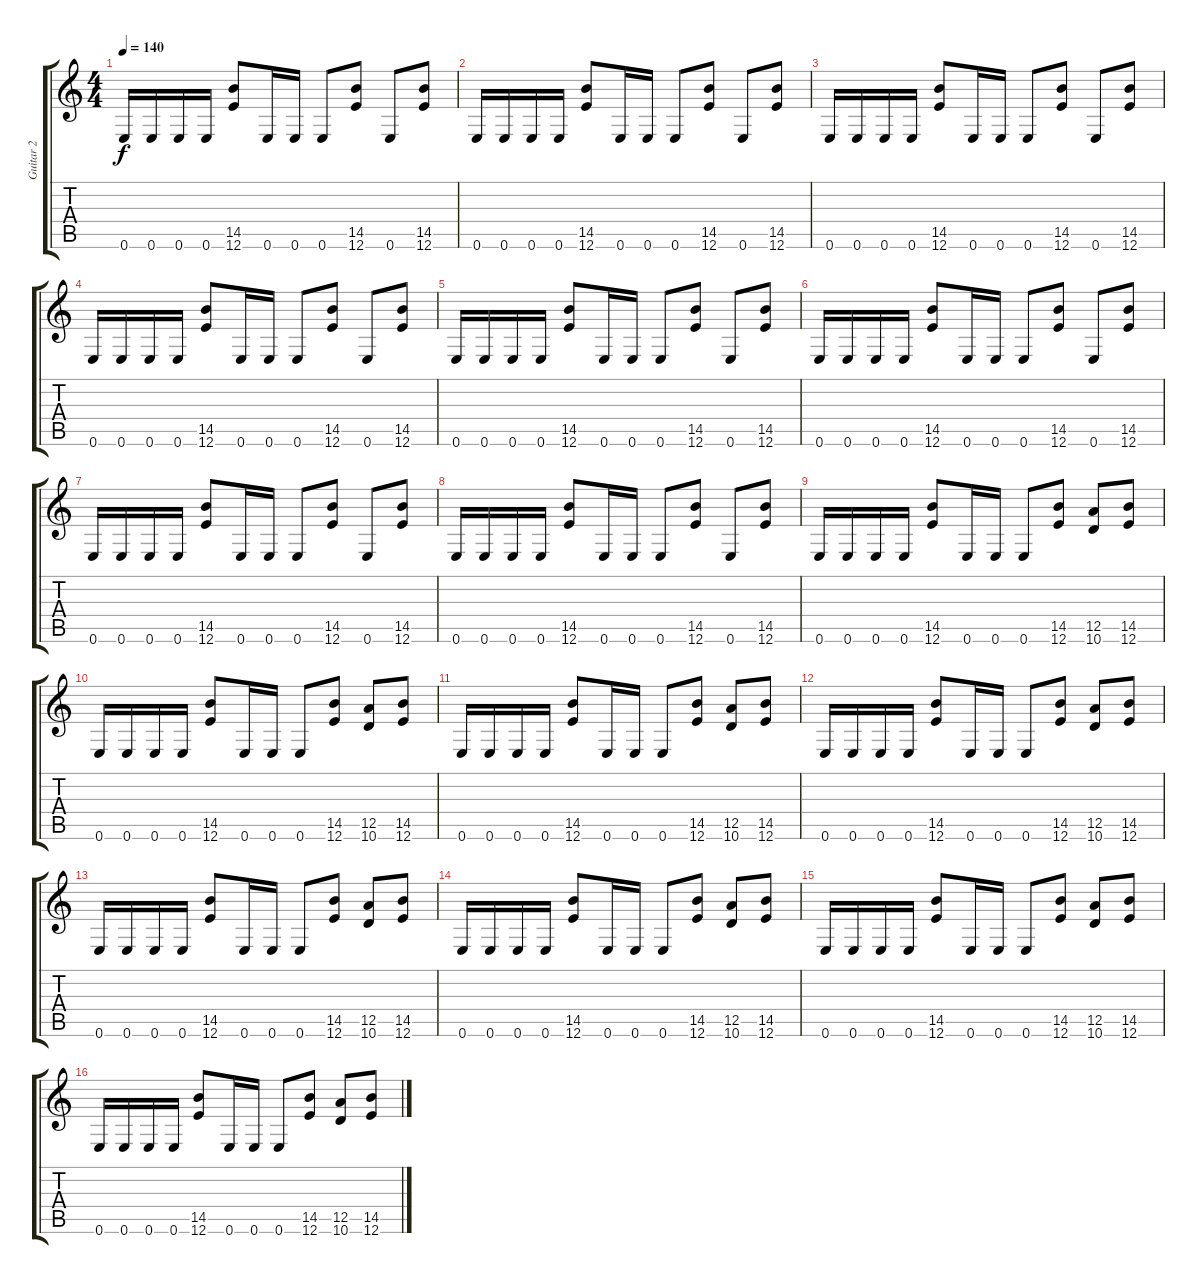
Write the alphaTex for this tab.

\track ("Guitar 2" "Guitar 2") {instrument overdrivenguitar}
\staff {score tabs}
\tuning (E4 B3 G3 D3 A2 E2) {hide}
\ts (4 4)
\tempo 140
\clef g2
\ks c
0.6.16{dy f} 0.6.16 0.6.16 0.6.16 (14.5 12.6).8 0.6.16 0.6.16 0.6.8 (14.5 12.6).8 0.6.8 (14.5 12.6).8 |
0.6.16 0.6.16 0.6.16 0.6.16 (14.5 12.6).8 0.6.16 0.6.16 0.6.8 (14.5 12.6).8 0.6.8 (14.5 12.6).8 |
0.6.16 0.6.16 0.6.16 0.6.16 (14.5 12.6).8 0.6.16 0.6.16 0.6.8 (14.5 12.6).8 0.6.8 (14.5 12.6).8 |
0.6.16 0.6.16 0.6.16 0.6.16 (14.5 12.6).8 0.6.16 0.6.16 0.6.8 (14.5 12.6).8 0.6.8 (14.5 12.6).8 |
0.6.16 0.6.16 0.6.16 0.6.16 (14.5 12.6).8 0.6.16 0.6.16 0.6.8 (14.5 12.6).8 0.6.8 (14.5 12.6).8 |
0.6.16 0.6.16 0.6.16 0.6.16 (14.5 12.6).8 0.6.16 0.6.16 0.6.8 (14.5 12.6).8 0.6.8 (14.5 12.6).8 |
0.6.16 0.6.16 0.6.16 0.6.16 (14.5 12.6).8 0.6.16 0.6.16 0.6.8 (14.5 12.6).8 0.6.8 (14.5 12.6).8 |
0.6.16 0.6.16 0.6.16 0.6.16 (14.5 12.6).8 0.6.16 0.6.16 0.6.8 (14.5 12.6).8 0.6.8 (14.5 12.6).8 |
0.6.16 0.6.16 0.6.16 0.6.16 (14.5 12.6).8 0.6.16 0.6.16 0.6.8 (14.5 12.6).8 (12.5 10.6).8 (14.5 12.6).8 |
0.6.16 0.6.16 0.6.16 0.6.16 (14.5 12.6).8 0.6.16 0.6.16 0.6.8 (14.5 12.6).8 (12.5 10.6).8 (14.5 12.6).8 |
0.6.16 0.6.16 0.6.16 0.6.16 (14.5 12.6).8 0.6.16 0.6.16 0.6.8 (14.5 12.6).8 (12.5 10.6).8 (14.5 12.6).8 |
0.6.16 0.6.16 0.6.16 0.6.16 (14.5 12.6).8 0.6.16 0.6.16 0.6.8 (14.5 12.6).8 (12.5 10.6).8 (14.5 12.6).8 |
0.6.16 0.6.16 0.6.16 0.6.16 (14.5 12.6).8 0.6.16 0.6.16 0.6.8 (14.5 12.6).8 (12.5 10.6).8 (14.5 12.6).8 |
0.6.16 0.6.16 0.6.16 0.6.16 (14.5 12.6).8 0.6.16 0.6.16 0.6.8 (14.5 12.6).8 (12.5 10.6).8 (14.5 12.6).8 |
0.6.16 0.6.16 0.6.16 0.6.16 (14.5 12.6).8 0.6.16 0.6.16 0.6.8 (14.5 12.6).8 (12.5 10.6).8 (14.5 12.6).8 |
0.6.16 0.6.16 0.6.16 0.6.16 (14.5 12.6).8 0.6.16 0.6.16 0.6.8 (14.5 12.6).8 (12.5 10.6).8 (14.5 12.6).8
